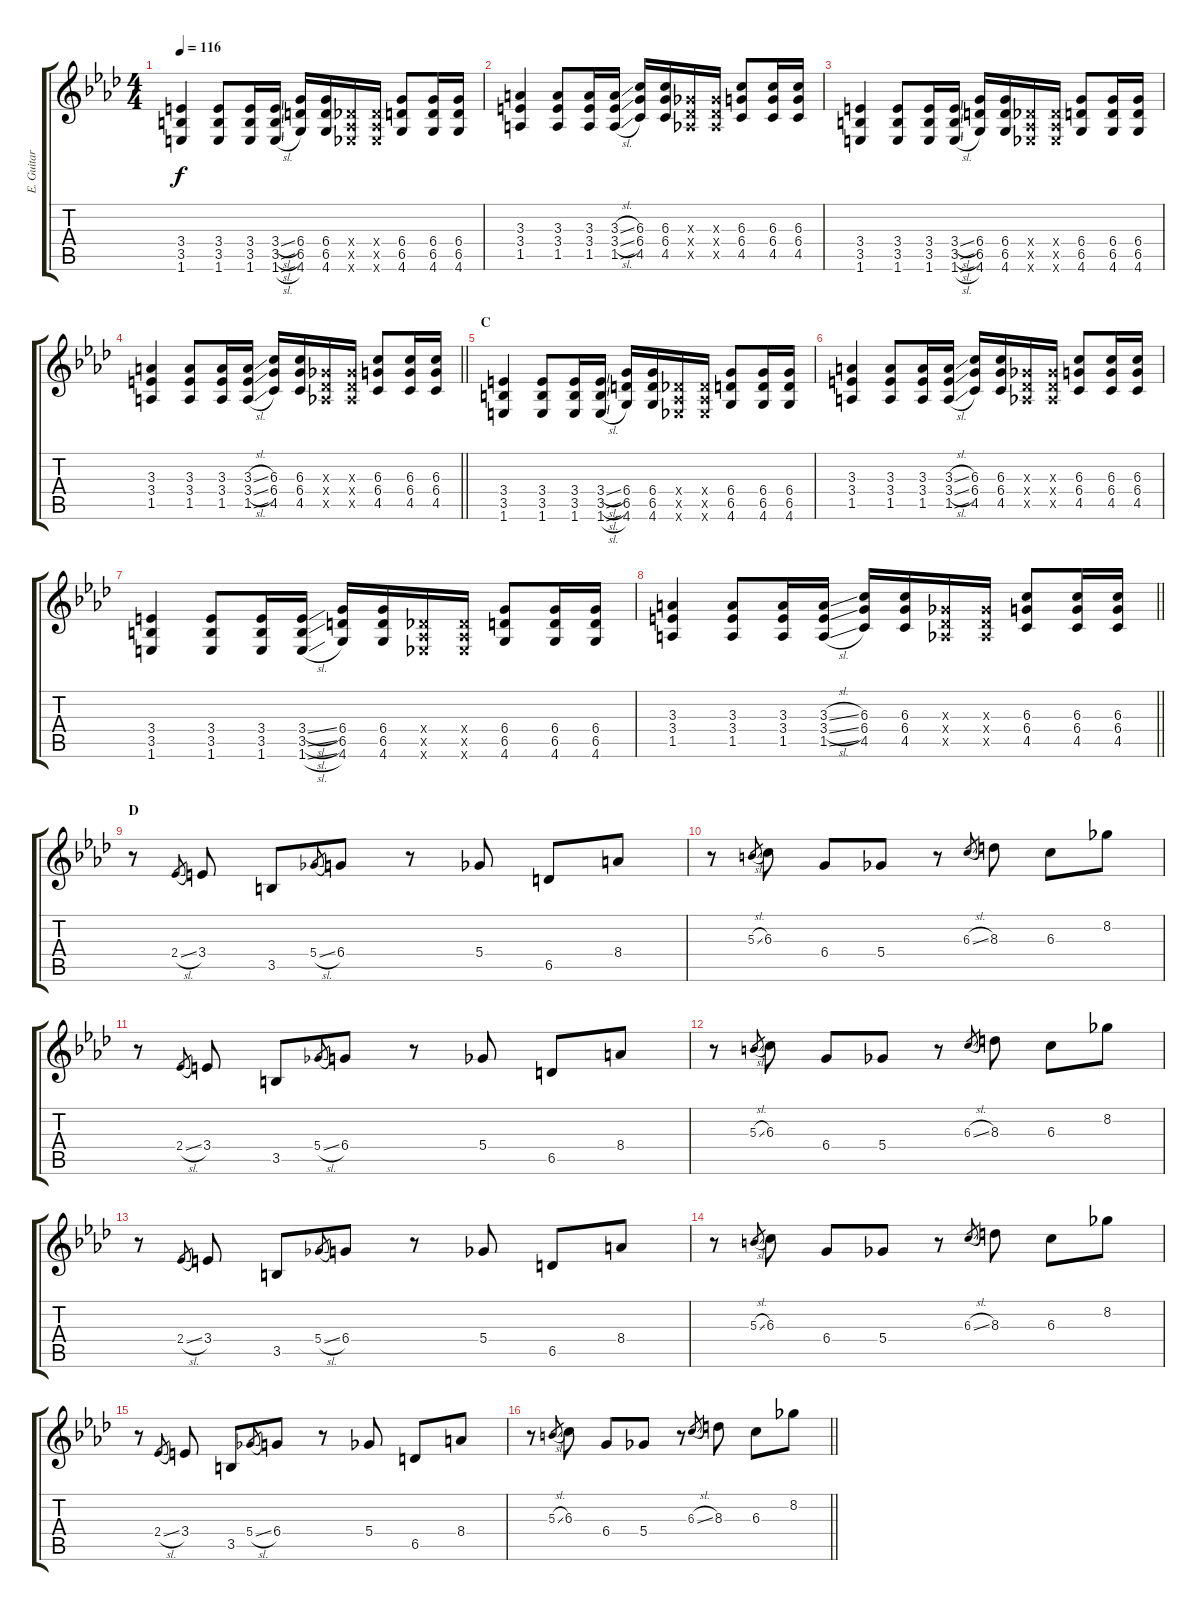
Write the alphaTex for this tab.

\track ("E. Guitar I" "E. Guitar ") {instrument distortionguitar}
\staff {score tabs}
\tuning (Eb4 Bb3 Gb3 Db3 Ab2 Eb2) {hide}
\ts (4 4)
\tempo 116
\clef g2
\ks ab
(3.4 3.5 1.6).4{dy f} (3.4 3.5 1.6).8 (3.4 3.5 1.6).16 (3.4{sl} 3.5{sl} 1.6{sl}).16 (6.4 6.5 4.6).16 (6.4 6.5 4.6).16 (0.4{x} 0.5{x} 0.6{x}).16 (0.4{x} 0.5{x} 0.6{x}).16 (6.4 6.5 4.6).8 (6.4 6.5 4.6).16 (6.4 6.5 4.6).16 |
(3.3 3.4 1.5).4 (3.3 3.4 1.5).8 (3.3 3.4 1.5).16 (3.3{sl} 3.4{sl} 1.5{sl}).16 (6.3 6.4 4.5).16 (6.3 6.4 4.5).16 (0.3{x} 0.4{x} 0.5{x}).16 (0.3{x} 0.4{x} 0.5{x}).16 (6.3 6.4 4.5).8 (6.3 6.4 4.5).16 (6.3 6.4 4.5).16 |
(3.4 3.5 1.6).4 (3.4 3.5 1.6).8 (3.4 3.5 1.6).16 (3.4{sl} 3.5{sl} 1.6{sl}).16 (6.4 6.5 4.6).16 (6.4 6.5 4.6).16 (0.4{x} 0.5{x} 0.6{x}).16 (0.4{x} 0.5{x} 0.6{x}).16 (6.4 6.5 4.6).8 (6.4 6.5 4.6).16 (6.4 6.5 4.6).16 |
\barLineRight lightlight
(3.3 3.4 1.5).4 (3.3 3.4 1.5).8 (3.3 3.4 1.5).16 (3.3{sl} 3.4{sl} 1.5{sl}).16 (6.3 6.4 4.5).16 (6.3 6.4 4.5).16 (0.3{x} 0.4{x} 0.5{x}).16 (0.3{x} 0.4{x} 0.5{x}).16 (6.3 6.4 4.5).8 (6.3 6.4 4.5).16 (6.3 6.4 4.5).16 |
\section ("" "C")
(3.4 3.5 1.6).4 (3.4 3.5 1.6).8 (3.4 3.5 1.6).16 (3.4{sl} 3.5{sl} 1.6{sl}).16 (6.4 6.5 4.6).16 (6.4 6.5 4.6).16 (0.4{x} 0.5{x} 0.6{x}).16 (0.4{x} 0.5{x} 0.6{x}).16 (6.4 6.5 4.6).8 (6.4 6.5 4.6).16 (6.4 6.5 4.6).16 |
(3.3 3.4 1.5).4 (3.3 3.4 1.5).8 (3.3 3.4 1.5).16 (3.3{sl} 3.4{sl} 1.5{sl}).16 (6.3 6.4 4.5).16 (6.3 6.4 4.5).16 (0.3{x} 0.4{x} 0.5{x}).16 (0.3{x} 0.4{x} 0.5{x}).16 (6.3 6.4 4.5).8 (6.3 6.4 4.5).16 (6.3 6.4 4.5).16 |
(3.4 3.5 1.6).4 (3.4 3.5 1.6).8 (3.4 3.5 1.6).16 (3.4{sl} 3.5{sl} 1.6{sl}).16 (6.4 6.5 4.6).16 (6.4 6.5 4.6).16 (0.4{x} 0.5{x} 0.6{x}).16 (0.4{x} 0.5{x} 0.6{x}).16 (6.4 6.5 4.6).8 (6.4 6.5 4.6).16 (6.4 6.5 4.6).16 |
\barLineRight lightlight
(3.3 3.4 1.5).4 (3.3 3.4 1.5).8 (3.3 3.4 1.5).16 (3.3{sl} 3.4{sl} 1.5{sl}).16 (6.3 6.4 4.5).16 (6.3 6.4 4.5).16 (0.3{x} 0.4{x} 0.5{x}).16 (0.3{x} 0.4{x} 0.5{x}).16 (6.3 6.4 4.5).8 (6.3 6.4 4.5).16 (6.3 6.4 4.5).16 |
\section ("" "D")
r.8 2.4{sl}.8{gr} 3.4.8 3.5.8 5.4{sl}.8{gr} 6.4.8 r.8 5.4.8 6.5.8 8.4.8 |
r.8 5.3{sl}.8{gr} 6.3.8 6.4.8 5.4.8 r.8 6.3{sl}.8{gr} 8.3.8 6.3.8 8.2.8 |
r.8 2.4{sl}.8{gr} 3.4.8 3.5.8 5.4{sl}.8{gr} 6.4.8 r.8 5.4.8 6.5.8 8.4.8 |
r.8 5.3{sl}.8{gr} 6.3.8 6.4.8 5.4.8 r.8 6.3{sl}.8{gr} 8.3.8 6.3.8 8.2.8 |
r.8 2.4{sl}.8{gr} 3.4.8 3.5.8 5.4{sl}.8{gr} 6.4.8 r.8 5.4.8 6.5.8 8.4.8 |
r.8 5.3{sl}.8{gr} 6.3.8 6.4.8 5.4.8 r.8 6.3{sl}.8{gr} 8.3.8 6.3.8 8.2.8 |
r.8 2.4{sl}.8{gr} 3.4.8 3.5.8 5.4{sl}.8{gr} 6.4.8 r.8 5.4.8 6.5.8 8.4.8 |
\barLineRight lightlight
r.8 5.3{sl}.8{gr} 6.3.8 6.4.8 5.4.8 r.8 6.3{sl}.8{gr} 8.3.8 6.3.8 8.2.8
